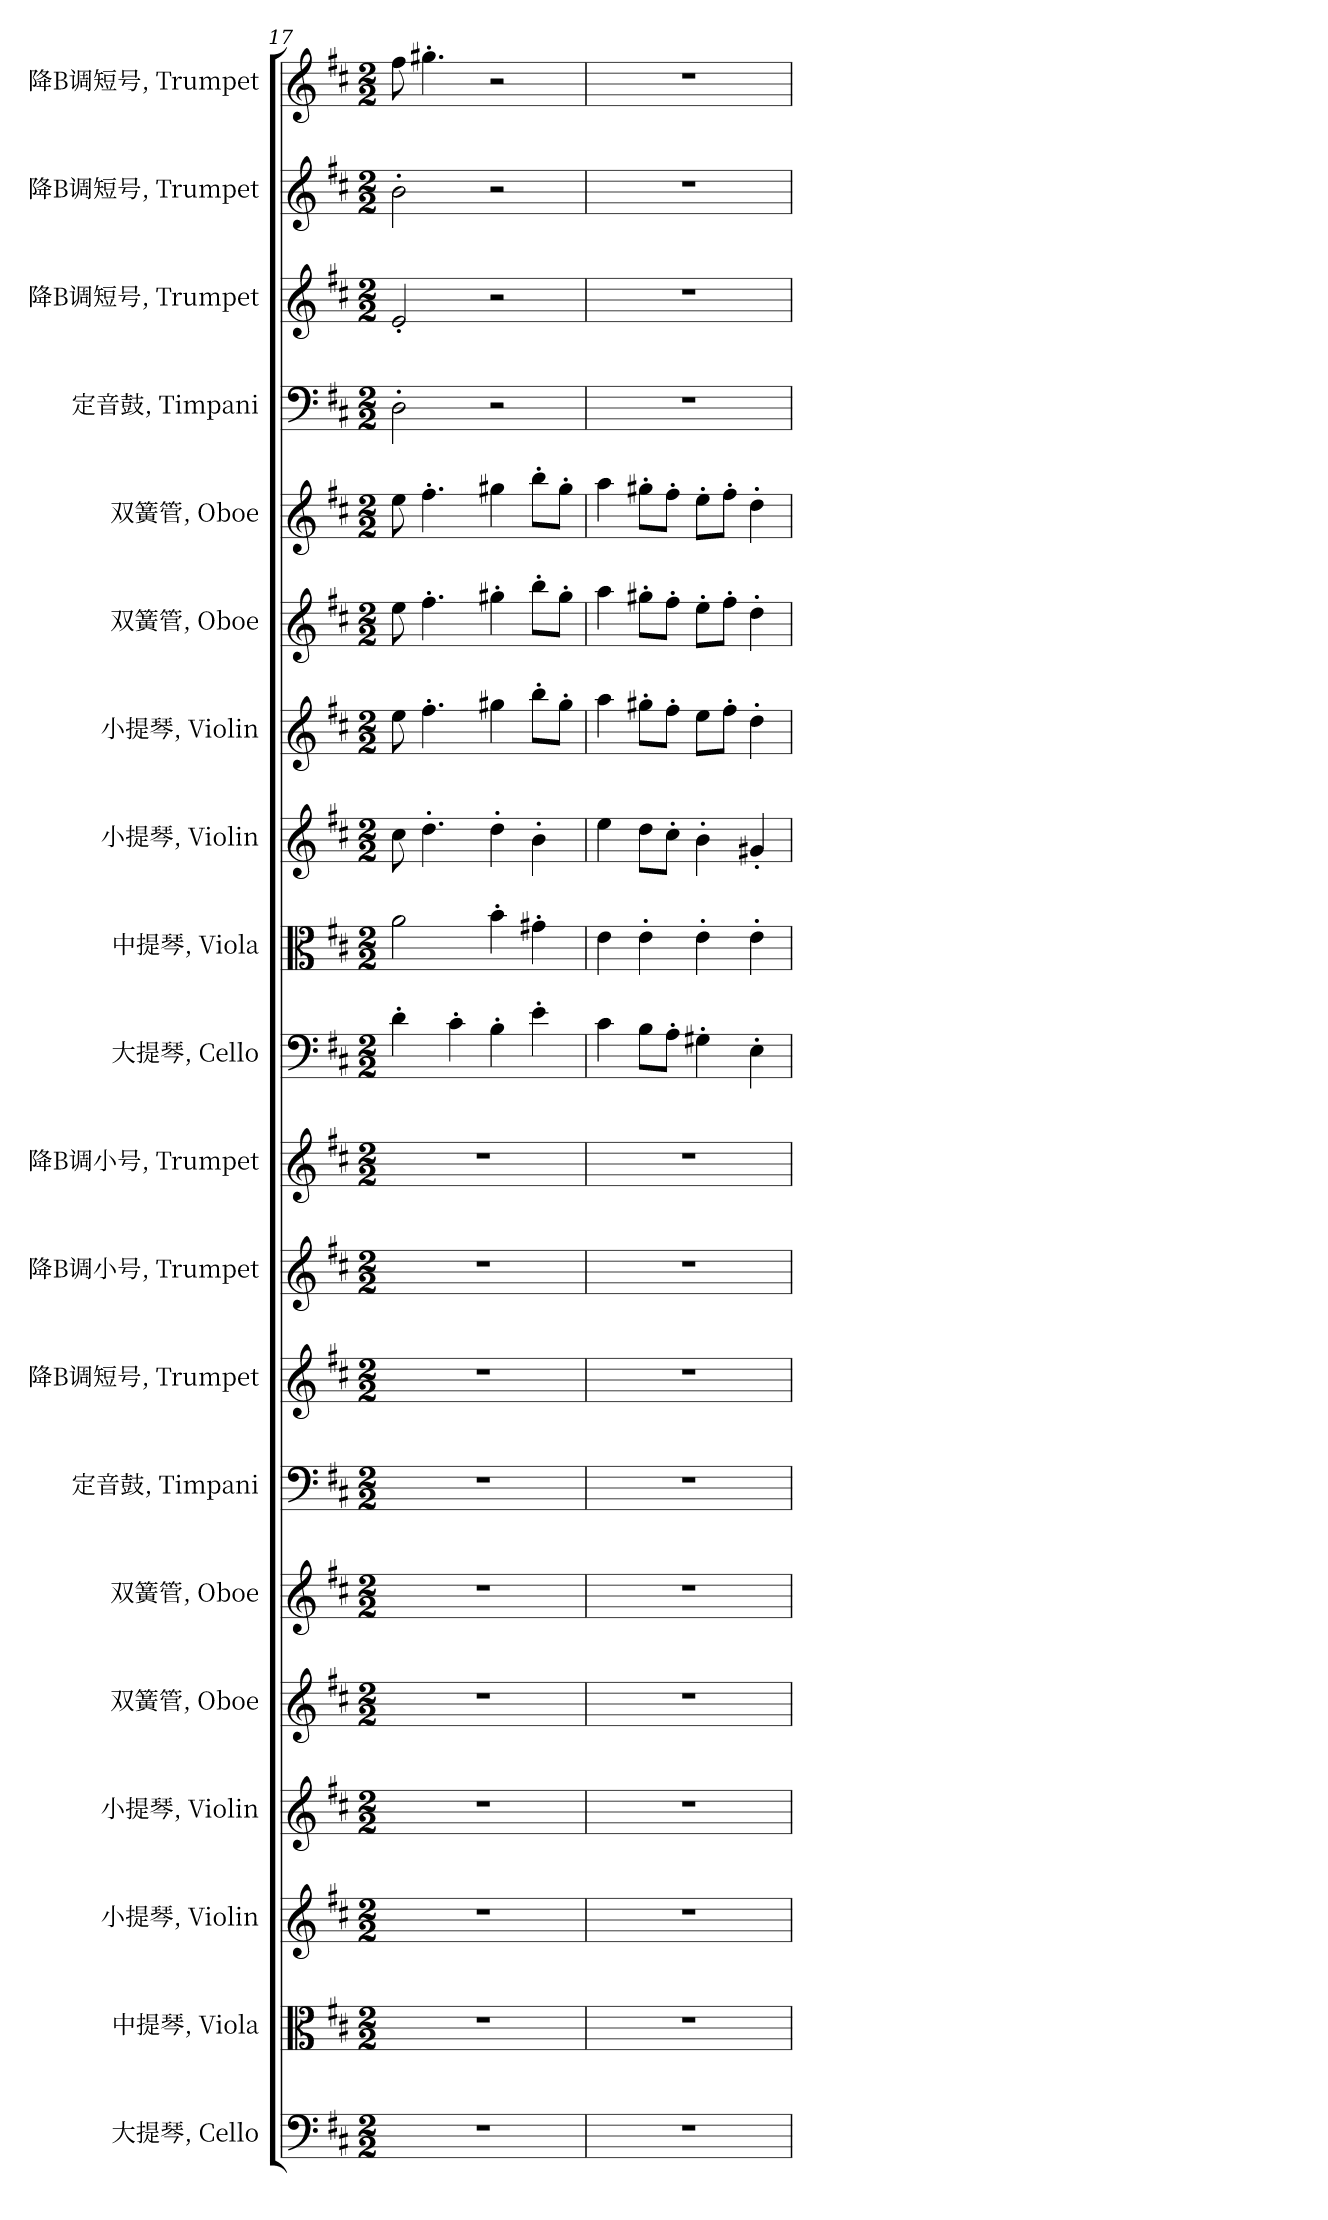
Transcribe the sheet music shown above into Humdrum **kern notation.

**kern	**kern	**kern	**kern	**kern	**kern	**kern	**kern	**kern	**kern	**kern	**kern	**kern	**kern	**kern	**kern	**kern	**kern	**kern	**kern
*part20	*part19	*part18	*part17	*part16	*part15	*part14	*part13	*part12	*part11	*part10	*part9	*part8	*part7	*part6	*part5	*part4	*part3	*part2	*part1
*staff20	*staff19	*staff18	*staff17	*staff16	*staff15	*staff14	*staff13	*staff12	*staff11	*staff10	*staff9	*staff8	*staff7	*staff6	*staff5	*staff4	*staff3	*staff2	*staff1
*I"大提琴, Cello	*I"中提琴, Viola	*I"小提琴, Violin	*I"小提琴, Violin	*I"双簧管, Oboe	*I"双簧管, Oboe	*I"定音鼓, Timpani	*I"降B调短号, Trumpet	*I"降B调小号, Trumpet	*I"降B调小号, Trumpet	*I"大提琴, Cello	*I"中提琴, Viola	*I"小提琴, Violin	*I"小提琴, Violin	*I"双簧管, Oboe	*I"双簧管, Oboe	*I"定音鼓, Timpani	*I"降B调短号, Trumpet	*I"降B调短号, Trumpet	*I"降B调短号, Trumpet
*	*I'Vla.	*I'Vln.	*I'Vln.	*I'Ob.	*I'Ob.	*I'Timp.	*	*I'B♭ Tpt.	*I'B♭ Tpt.	*	*I'Vla.	*I'Vln.	*I'Vln.	*I'Ob.	*I'Ob.	*I'Timp.	*	*	*
*clefF4	*clefC3	*clefG2	*clefG2	*clefG2	*clefG2	*clefF4	*clefG2	*clefG2	*clefG2	*clefF4	*clefC3	*clefG2	*clefG2	*clefG2	*clefG2	*clefF4	*clefG2	*clefG2	*clefG2
*	*	*	*	*	*	*	*ITrd1c2	*ITrd1c2	*ITrd1c2	*	*	*	*	*	*	*	*ITrd1c2	*ITrd1c2	*ITrd1c2
*k[f#c#]	*k[f#c#]	*k[f#c#]	*k[f#c#]	*k[f#c#]	*k[f#c#]	*k[f#c#]	*k[]	*k[]	*k[]	*k[f#c#]	*k[f#c#]	*k[f#c#]	*k[f#c#]	*k[f#c#]	*k[f#c#]	*k[f#c#]	*k[]	*k[]	*k[]
*M2/2	*M2/2	*M2/2	*M2/2	*M2/2	*M2/2	*M2/2	*M2/2	*M2/2	*M2/2	*M2/2	*M2/2	*M2/2	*M2/2	*M2/2	*M2/2	*M2/2	*M2/2	*M2/2	*M2/2
=17	=17	=17	=17	=17	=17	=17	=17	=17	=17	=17	=17	=17	=17	=17	=17	=17	=17	=17	=17
1r	1r	1r	1r	1r	1r	1r	1r	1r	1r	4d'\	2a\	8cc#\	8ee\	8ee\	8ee\	2D'\	2d'/	2a'\	8ee\
.	.	.	.	.	.	.	.	.	.	.	.	4.dd'\	4.ff#'\	4.ff#'\	4.ff#'\	.	.	.	4.ff#X'\
.	.	.	.	.	.	.	.	.	.	4c#'\	.	.	.	.	.	.	.	.	.
.	.	.	.	.	.	.	.	.	.	4B'\	4b'\	4dd'\	4gg#X\	4gg#X'\	4gg#X\	2r	2r	2r	2r
.	.	.	.	.	.	.	.	.	.	4e'\	4g#X'\	4b'\	8bb'\L	8bb'\L	8bb'\L	.	.	.	.
.	.	.	.	.	.	.	.	.	.	.	.	.	8gg#'\J	8gg#'\J	8gg#'\J	.	.	.	.
=18	=18	=18	=18	=18	=18	=18	=18	=18	=18	=18	=18	=18	=18	=18	=18	=18	=18	=18	=18
1r	1r	1r	1r	1r	1r	1r	1r	1r	1r	4c#\	4e\	4ee\	4aa\	4aa\	4aa\	1r	1r	1r	1r
.	.	.	.	.	.	.	.	.	.	8B\L	4e'\	8dd\L	8gg#X'\L	8gg#X'\L	8gg#X'\L	.	.	.	.
.	.	.	.	.	.	.	.	.	.	8A'\J	.	8cc#'\J	8ff#'\J	8ff#'\J	8ff#'\J	.	.	.	.
.	.	.	.	.	.	.	.	.	.	4G#X'\	4e'\	4b'\	8ee\L	8ee'\L	8ee'\L	.	.	.	.
.	.	.	.	.	.	.	.	.	.	.	.	.	8ff#'\J	8ff#'\J	8ff#'\J	.	.	.	.
.	.	.	.	.	.	.	.	.	.	4E'\	4e'\	4g#X'/	4dd'\	4dd'\	4dd'\	.	.	.	.
=	=	=	=	=	=	=	=	=	=	=	=	=	=	=	=	=	=	=	=
*-	*-	*-	*-	*-	*-	*-	*-	*-	*-	*-	*-	*-	*-	*-	*-	*-	*-	*-	*-
